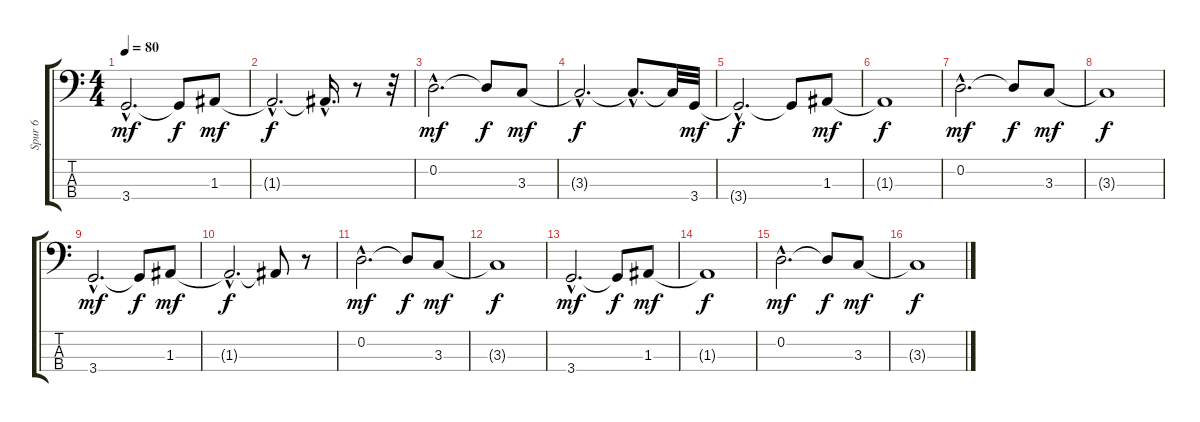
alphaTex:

\track ("Spur 6" "Spur 6") {instrument electricbassfinger}
\staff {score tabs}
\tuning (G2 D2 A1 E1) {hide}
\ts (4 4)
\tempo 80
\clef f4
\ks c
3.4{hac}.2{d dy mf} 3.4{t}.8{dy f} 1.3.8{dy mf} |
1.3{hac t}.2{d dy f} 1.3{hac t}.16{d} r.8 r.32 |
0.2{hac}.2{d dy mf} 0.2{t}.8{dy f} 3.3.8{dy mf} |
3.3{hac t}.2{d dy f} 3.3{hac t}.8{d} 3.3{t}.32 3.4.32{dy mf} |
3.4{hac t}.2{d dy f} 3.4{t}.8 1.3.8{dy mf} |
1.3{t}.1{dy f} |
0.2{hac}.2{d dy mf} 0.2{t}.8{dy f} 3.3.8{dy mf} |
3.3{t}.1{dy f} |
3.4{hac}.2{d dy mf} 3.4{t}.8{dy f} 1.3.8{dy mf} |
1.3{hac t}.2{d dy f} 1.3{t}.8 r.8 |
0.2{hac}.2{d dy mf} 0.2{t}.8{dy f} 3.3.8{dy mf} |
3.3{t}.1{dy f} |
3.4{hac}.2{d dy mf} 3.4{t}.8{dy f} 1.3.8{dy mf} |
1.3{t}.1{dy f} |
0.2{hac}.2{d dy mf} 0.2{t}.8{dy f} 3.3.8{dy mf} |
3.3{t}.1{dy f}
